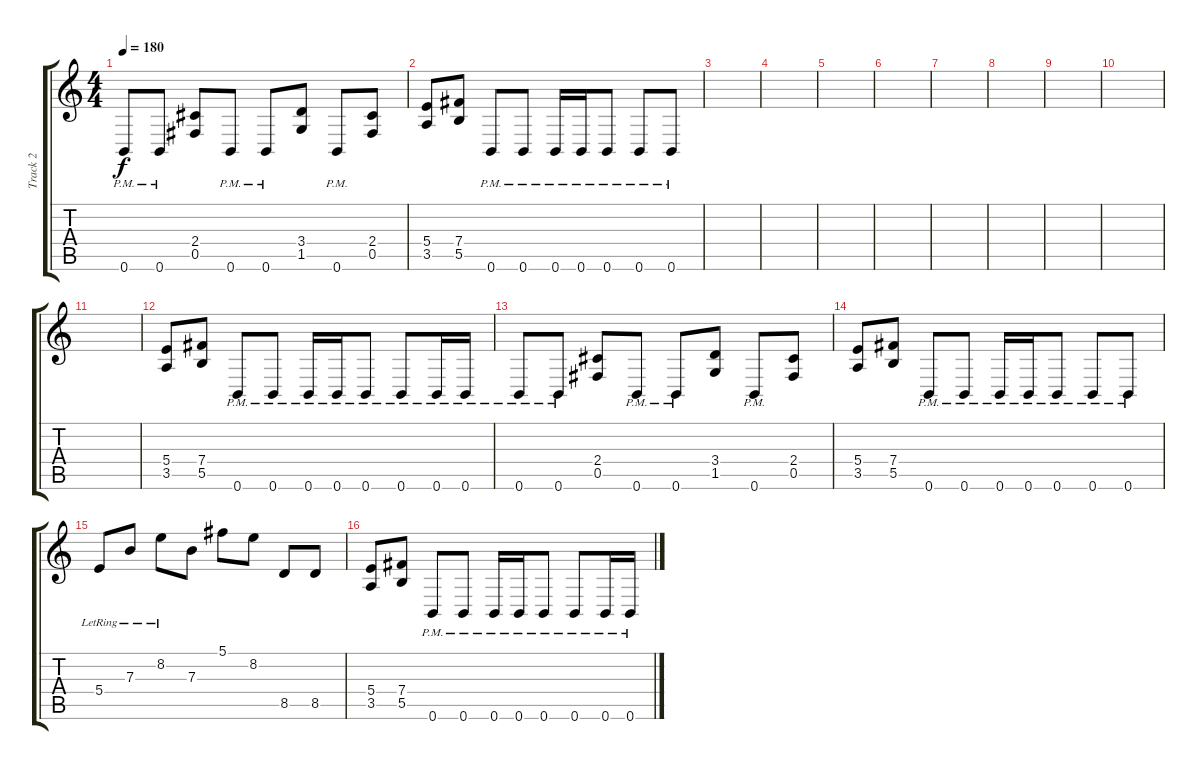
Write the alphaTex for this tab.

\track ("Track 2" "Track 2") {instrument overdrivenguitar}
\staff {score tabs}
\tuning (Db4 Ab3 E3 B2 Gb2 B1) {hide}
\ts (4 4)
\tempo 180
\clef g2
\ks c
0.6{pm}.8{dy f} 0.6{pm}.8 (2.4 0.5).8 0.6{pm}.8 0.6{pm}.8 (3.4 1.5).8 0.6{pm}.8 (2.4 0.5).8 |
(5.4 3.5).8 (7.4 5.5).8 0.6{pm}.8 0.6{pm}.8 0.6{pm}.16 0.6{pm}.16 0.6{pm}.8 0.6{pm}.8 0.6{pm}.8 |
|
|
|
|
|
|
|
|
|
(5.4 3.5).8 (7.4 5.5).8 0.6{pm}.8 0.6{pm}.8 0.6{pm}.16 0.6{pm}.16 0.6{pm}.8 0.6{pm}.8 0.6{pm}.16 0.6{pm}.16 |
0.6{pm}.8 0.6{pm}.8 (2.4 0.5).8 0.6{pm}.8 0.6{pm}.8 (3.4 1.5).8 0.6{pm}.8 (2.4 0.5).8 |
(5.4 3.5).8 (7.4 5.5).8 0.6{pm}.8 0.6{pm}.8 0.6{pm}.16 0.6{pm}.16 0.6{pm}.8 0.6{pm}.8 0.6{pm}.8 |
5.4{lr}.8 7.3{lr}.8 8.2{lr}.8 7.3.8 5.1.8 8.2.8 8.5.8 8.5.8 |
(5.4 3.5).8 (7.4 5.5).8 0.6{pm}.8 0.6{pm}.8 0.6{pm}.16 0.6{pm}.16 0.6{pm}.8 0.6{pm}.8 0.6{pm}.16 0.6{pm}.16
